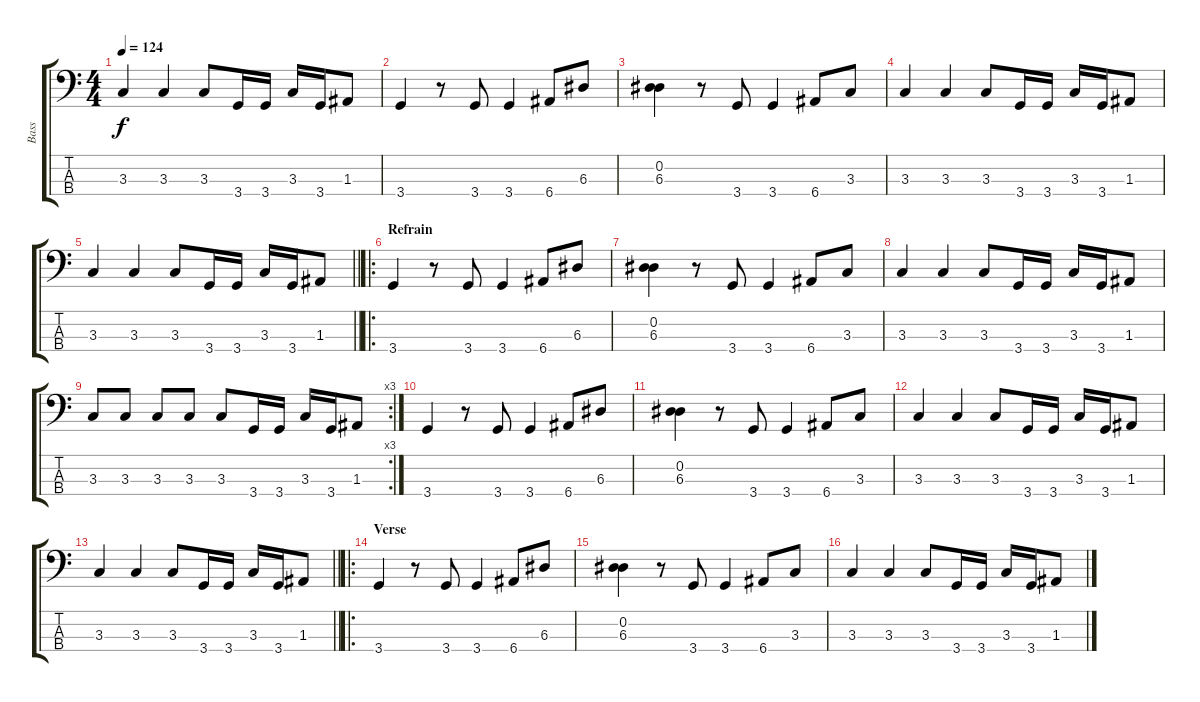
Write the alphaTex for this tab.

\track ("Bass" "Bass") {instrument fretlessbass}
\staff {score tabs}
\tuning (G2 D2 A1 E1) {hide}
\ts (4 4)
\tempo 124
\clef f4
\ks c
3.3.4{dy f} 3.3.4 3.3.8 3.4.16 3.4.16 3.3.16 3.4.16 1.3.8 |
3.4.4 r.8 3.4.8 3.4.4 6.4.8 6.3.8 |
(0.2 6.3).4 r.8 3.4.8 3.4.4 6.4.8 3.3.8 |
3.3.4 3.3.4 3.3.8 3.4.16 3.4.16 3.3.16 3.4.16 1.3.8 |
\barLineRight lightlight
3.3.4 3.3.4 3.3.8 3.4.16 3.4.16 3.3.16 3.4.16 1.3.8 |
\ro
\section ("" "Refrain")
3.4.4 r.8 3.4.8 3.4.4 6.4.8 6.3.8 |
(0.2 6.3).4 r.8 3.4.8 3.4.4 6.4.8 3.3.8 |
3.3.4 3.3.4 3.3.8 3.4.16 3.4.16 3.3.16 3.4.16 1.3.8 |
\rc 3
3.3.8 3.3.8 3.3.8 3.3.8 3.3.8 3.4.16 3.4.16 3.3.16 3.4.16 1.3.8 |
3.4.4{volume 16} r.8 3.4.8 3.4.4 6.4.8 6.3.8 |
(0.2 6.3).4 r.8 3.4.8 3.4.4 6.4.8 3.3.8 |
3.3.4 3.3.4 3.3.8 3.4.16 3.4.16 3.3.16 3.4.16 1.3.8 |
\barLineRight lightlight
3.3.4 3.3.4 3.3.8 3.4.16 3.4.16 3.3.16 3.4.16 1.3.8 |
\ro
\section ("" "Verse")
3.4.4 r.8 3.4.8 3.4.4 6.4.8 6.3.8 |
(0.2 6.3).4 r.8 3.4.8 3.4.4 6.4.8 3.3.8 |
3.3.4 3.3.4 3.3.8 3.4.16 3.4.16 3.3.16 3.4.16 1.3.8
